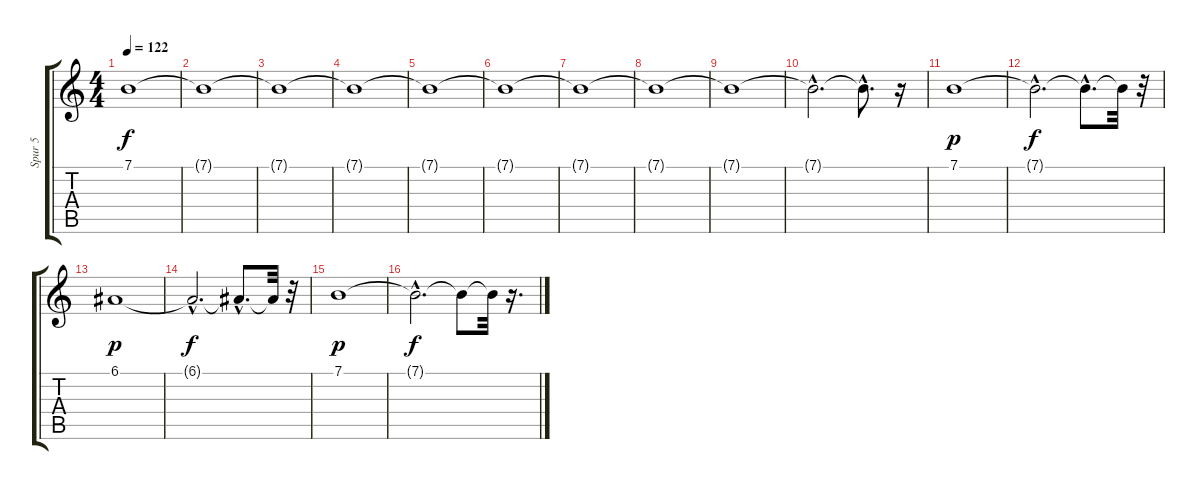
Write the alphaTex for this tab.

\track ("Spur 5" "Spur 5") {instrument pad7halo}
\staff {score tabs}
\tuning (E4 B3 G3 D3 A2 E2) {hide}
\ts (4 4)
\tempo 122
\clef g2
\ks c
7.1{t}.1{dy f} |
7.1{t}.1 |
7.1{t}.1 |
7.1{t}.1 |
7.1{t}.1 |
7.1{t}.1 |
7.1{t}.1 |
7.1{t}.1 |
7.1{t}.1 |
7.1{hac t}.2{d} 7.1{hac t}.8{d} r.16 |
7.1.1{dy p} |
7.1{hac t}.2{d dy f} 7.1{hac t}.8{d} 7.1{t}.32 r.32 |
6.1.1{dy p} |
6.1{hac t}.2{d dy f} 6.1{hac t}.8{d} 6.1{t}.32 r.32 |
7.1.1{dy p} |
7.1{hac t}.2{d dy f} 7.1{t}.8 7.1{t}.32 r.16{d}
